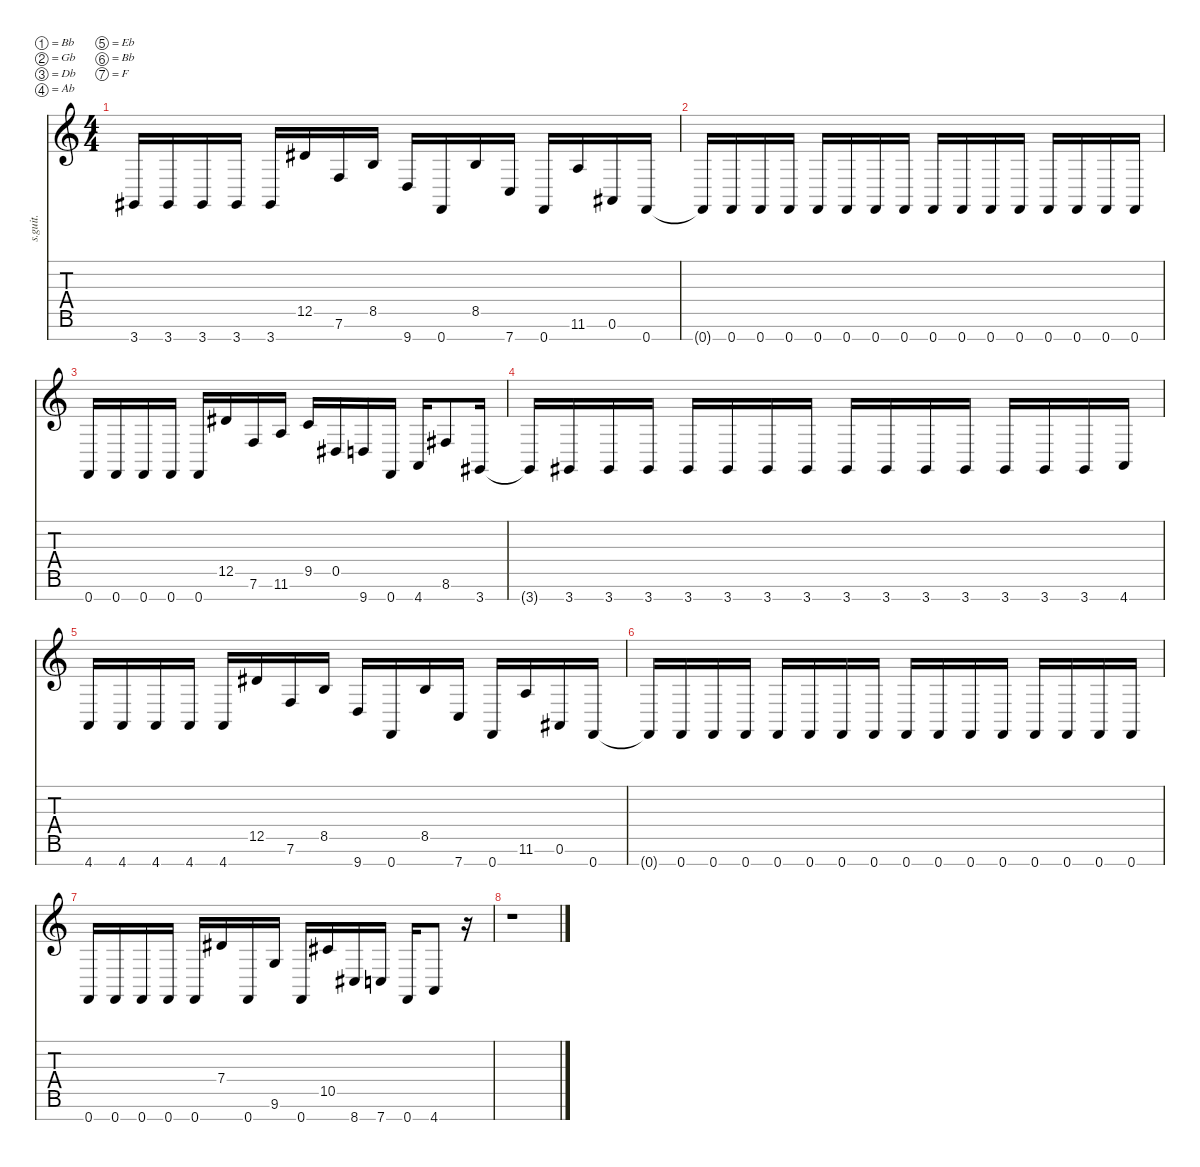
\defaultSystemsLayout 4
\hideDynamics
\bracketExtendMode nobrackets
\track ("Mårten Hagström" "s.guit.") {instrument distortionguitar}
\staff {score tabs}
\tuning (Bb3 Gb3 Db3 Ab2 Eb2 Bb1 F1)
\ts (4 4)
\tempo (110 hide)
\clef g2
\ks c
3.7{acc #}.16{lyrics (0 "") lyrics (1 "") lyrics (2 "") lyrics (3 "") lyrics (4 "") dy f} 3.7{acc #}.16{lyrics (0 "") lyrics (1 "") lyrics (2 "") lyrics (3 "") lyrics (4 "")} 3.7{acc #}.16{lyrics (0 "") lyrics (1 "") lyrics (2 "") lyrics (3 "") lyrics (4 "")} 3.7{acc #}.16{lyrics (0 "") lyrics (1 "") lyrics (2 "") lyrics (3 "") lyrics (4 "")} 3.7{acc #}.16{lyrics (0 "") lyrics (1 "") lyrics (2 "") lyrics (3 "") lyrics (4 "")} 12.5{acc #}.16{lyrics (0 "") lyrics (1 "") lyrics (2 "") lyrics (3 "") lyrics (4 "")} 7.6.16{lyrics (0 "") lyrics (1 "") lyrics (2 "") lyrics (3 "") lyrics (4 "")} 8.5.16{lyrics (0 "") lyrics (1 "") lyrics (2 "") lyrics (3 "") lyrics (4 "")} 9.7.16{lyrics (0 "") lyrics (1 "") lyrics (2 "") lyrics (3 "") lyrics (4 "")} 0.7.16{lyrics (0 "") lyrics (1 "") lyrics (2 "") lyrics (3 "") lyrics (4 "")} 8.5.16{lyrics (0 "") lyrics (1 "") lyrics (2 "") lyrics (3 "") lyrics (4 "")} 7.7.16{lyrics (0 "") lyrics (1 "") lyrics (2 "") lyrics (3 "") lyrics (4 "")} 0.7.16{lyrics (0 "") lyrics (1 "") lyrics (2 "") lyrics (3 "") lyrics (4 "")} 11.6.16{lyrics (0 "") lyrics (1 "") lyrics (2 "") lyrics (3 "") lyrics (4 "")} 0.6{acc #}.16{lyrics (0 "") lyrics (1 "") lyrics (2 "") lyrics (3 "") lyrics (4 "")} 0.7.16{lyrics (0 "") lyrics (1 "") lyrics (2 "") lyrics (3 "") lyrics (4 "")} |
0.7{t}.16{lyrics (0 "") lyrics (1 "") lyrics (2 "") lyrics (3 "") lyrics (4 "")} 0.7.16{lyrics (0 "") lyrics (1 "") lyrics (2 "") lyrics (3 "") lyrics (4 "")} 0.7.16{lyrics (0 "") lyrics (1 "") lyrics (2 "") lyrics (3 "") lyrics (4 "")} 0.7.16{lyrics (0 "") lyrics (1 "") lyrics (2 "") lyrics (3 "") lyrics (4 "")} 0.7.16{lyrics (0 "") lyrics (1 "") lyrics (2 "") lyrics (3 "") lyrics (4 "")} 0.7.16{lyrics (0 "") lyrics (1 "") lyrics (2 "") lyrics (3 "") lyrics (4 "")} 0.7.16{lyrics (0 "") lyrics (1 "") lyrics (2 "") lyrics (3 "") lyrics (4 "")} 0.7.16{lyrics (0 "") lyrics (1 "") lyrics (2 "") lyrics (3 "") lyrics (4 "")} 0.7.16{lyrics (0 "") lyrics (1 "") lyrics (2 "") lyrics (3 "") lyrics (4 "")} 0.7.16{lyrics (0 "") lyrics (1 "") lyrics (2 "") lyrics (3 "") lyrics (4 "")} 0.7.16{lyrics (0 "") lyrics (1 "") lyrics (2 "") lyrics (3 "") lyrics (4 "")} 0.7.16{lyrics (0 "") lyrics (1 "") lyrics (2 "") lyrics (3 "") lyrics (4 "")} 0.7.16{lyrics (0 "") lyrics (1 "") lyrics (2 "") lyrics (3 "") lyrics (4 "")} 0.7.16{lyrics (0 "") lyrics (1 "") lyrics (2 "") lyrics (3 "") lyrics (4 "")} 0.7.16{lyrics (0 "") lyrics (1 "") lyrics (2 "") lyrics (3 "") lyrics (4 "")} 0.7.16{lyrics (0 "") lyrics (1 "") lyrics (2 "") lyrics (3 "") lyrics (4 "")} |
0.7.16{lyrics (0 "") lyrics (1 "") lyrics (2 "") lyrics (3 "") lyrics (4 "")} 0.7.16{lyrics (0 "") lyrics (1 "") lyrics (2 "") lyrics (3 "") lyrics (4 "")} 0.7.16{lyrics (0 "") lyrics (1 "") lyrics (2 "") lyrics (3 "") lyrics (4 "")} 0.7.16{lyrics (0 "") lyrics (1 "") lyrics (2 "") lyrics (3 "") lyrics (4 "")} 0.7.16{lyrics (0 "") lyrics (1 "") lyrics (2 "") lyrics (3 "") lyrics (4 "")} 12.5{acc #}.16{lyrics (0 "") lyrics (1 "") lyrics (2 "") lyrics (3 "") lyrics (4 "")} 7.6.16{lyrics (0 "") lyrics (1 "") lyrics (2 "") lyrics (3 "") lyrics (4 "")} 11.6.16{lyrics (0 "") lyrics (1 "") lyrics (2 "") lyrics (3 "") lyrics (4 "")} 9.5.16{lyrics (0 "") lyrics (1 "") lyrics (2 "") lyrics (3 "") lyrics (4 "")} 0.5{acc #}.16{lyrics (0 "") lyrics (1 "") lyrics (2 "") lyrics (3 "") lyrics (4 "")} 9.7.16{lyrics (0 "") lyrics (1 "") lyrics (2 "") lyrics (3 "") lyrics (4 "")} 0.7.16{lyrics (0 "") lyrics (1 "") lyrics (2 "") lyrics (3 "") lyrics (4 "")} 4.7.16{lyrics (0 "") lyrics (1 "") lyrics (2 "") lyrics (3 "") lyrics (4 "")} 8.6{acc #}.8{lyrics (0 "") lyrics (1 "") lyrics (2 "") lyrics (3 "") lyrics (4 "")} 3.7{acc #}.16{lyrics (0 "") lyrics (1 "") lyrics (2 "") lyrics (3 "") lyrics (4 "")} |
3.7{t acc #}.16{lyrics (0 "") lyrics (1 "") lyrics (2 "") lyrics (3 "") lyrics (4 "")} 3.7{acc #}.16{lyrics (0 "") lyrics (1 "") lyrics (2 "") lyrics (3 "") lyrics (4 "")} 3.7{acc #}.16{lyrics (0 "") lyrics (1 "") lyrics (2 "") lyrics (3 "") lyrics (4 "")} 3.7{acc #}.16{lyrics (0 "") lyrics (1 "") lyrics (2 "") lyrics (3 "") lyrics (4 "")} 3.7{acc #}.16{lyrics (0 "") lyrics (1 "") lyrics (2 "") lyrics (3 "") lyrics (4 "")} 3.7{acc #}.16{lyrics (0 "") lyrics (1 "") lyrics (2 "") lyrics (3 "") lyrics (4 "")} 3.7{acc #}.16{lyrics (0 "") lyrics (1 "") lyrics (2 "") lyrics (3 "") lyrics (4 "")} 3.7{acc #}.16{lyrics (0 "") lyrics (1 "") lyrics (2 "") lyrics (3 "") lyrics (4 "")} 3.7{acc #}.16{lyrics (0 "") lyrics (1 "") lyrics (2 "") lyrics (3 "") lyrics (4 "")} 3.7{acc #}.16{lyrics (0 "") lyrics (1 "") lyrics (2 "") lyrics (3 "") lyrics (4 "")} 3.7{acc #}.16{lyrics (0 "") lyrics (1 "") lyrics (2 "") lyrics (3 "") lyrics (4 "")} 3.7{acc #}.16{lyrics (0 "") lyrics (1 "") lyrics (2 "") lyrics (3 "") lyrics (4 "")} 3.7{acc #}.16{lyrics (0 "") lyrics (1 "") lyrics (2 "") lyrics (3 "") lyrics (4 "")} 3.7{acc #}.16{lyrics (0 "") lyrics (1 "") lyrics (2 "") lyrics (3 "") lyrics (4 "")} 3.7{acc #}.16{lyrics (0 "") lyrics (1 "") lyrics (2 "") lyrics (3 "") lyrics (4 "")} 4.7.16{lyrics (0 "") lyrics (1 "") lyrics (2 "") lyrics (3 "") lyrics (4 "")} |
4.7.16{lyrics (0 "") lyrics (1 "") lyrics (2 "") lyrics (3 "") lyrics (4 "")} 4.7.16{lyrics (0 "") lyrics (1 "") lyrics (2 "") lyrics (3 "") lyrics (4 "")} 4.7.16{lyrics (0 "") lyrics (1 "") lyrics (2 "") lyrics (3 "") lyrics (4 "")} 4.7.16{lyrics (0 "") lyrics (1 "") lyrics (2 "") lyrics (3 "") lyrics (4 "")} 4.7.16{lyrics (0 "") lyrics (1 "") lyrics (2 "") lyrics (3 "") lyrics (4 "")} 12.5{acc #}.16{lyrics (0 "") lyrics (1 "") lyrics (2 "") lyrics (3 "") lyrics (4 "")} 7.6.16{lyrics (0 "") lyrics (1 "") lyrics (2 "") lyrics (3 "") lyrics (4 "")} 8.5.16{lyrics (0 "") lyrics (1 "") lyrics (2 "") lyrics (3 "") lyrics (4 "")} 9.7.16{lyrics (0 "") lyrics (1 "") lyrics (2 "") lyrics (3 "") lyrics (4 "")} 0.7.16{lyrics (0 "") lyrics (1 "") lyrics (2 "") lyrics (3 "") lyrics (4 "")} 8.5.16{lyrics (0 "") lyrics (1 "") lyrics (2 "") lyrics (3 "") lyrics (4 "")} 7.7.16{lyrics (0 "") lyrics (1 "") lyrics (2 "") lyrics (3 "") lyrics (4 "")} 0.7.16{lyrics (0 "") lyrics (1 "") lyrics (2 "") lyrics (3 "") lyrics (4 "")} 11.6.16{lyrics (0 "") lyrics (1 "") lyrics (2 "") lyrics (3 "") lyrics (4 "")} 0.6{acc #}.16{lyrics (0 "") lyrics (1 "") lyrics (2 "") lyrics (3 "") lyrics (4 "")} 0.7.16{lyrics (0 "") lyrics (1 "") lyrics (2 "") lyrics (3 "") lyrics (4 "")} |
0.7{t}.16{lyrics (0 "") lyrics (1 "") lyrics (2 "") lyrics (3 "") lyrics (4 "")} 0.7.16{lyrics (0 "") lyrics (1 "") lyrics (2 "") lyrics (3 "") lyrics (4 "")} 0.7.16{lyrics (0 "") lyrics (1 "") lyrics (2 "") lyrics (3 "") lyrics (4 "")} 0.7.16{lyrics (0 "") lyrics (1 "") lyrics (2 "") lyrics (3 "") lyrics (4 "")} 0.7.16{lyrics (0 "") lyrics (1 "") lyrics (2 "") lyrics (3 "") lyrics (4 "")} 0.7.16{lyrics (0 "") lyrics (1 "") lyrics (2 "") lyrics (3 "") lyrics (4 "")} 0.7.16{lyrics (0 "") lyrics (1 "") lyrics (2 "") lyrics (3 "") lyrics (4 "")} 0.7.16{lyrics (0 "") lyrics (1 "") lyrics (2 "") lyrics (3 "") lyrics (4 "")} 0.7.16{lyrics (0 "") lyrics (1 "") lyrics (2 "") lyrics (3 "") lyrics (4 "")} 0.7.16{lyrics (0 "") lyrics (1 "") lyrics (2 "") lyrics (3 "") lyrics (4 "")} 0.7.16{lyrics (0 "") lyrics (1 "") lyrics (2 "") lyrics (3 "") lyrics (4 "")} 0.7.16{lyrics (0 "") lyrics (1 "") lyrics (2 "") lyrics (3 "") lyrics (4 "")} 0.7.16{lyrics (0 "") lyrics (1 "") lyrics (2 "") lyrics (3 "") lyrics (4 "")} 0.7.16{lyrics (0 "") lyrics (1 "") lyrics (2 "") lyrics (3 "") lyrics (4 "")} 0.7.16{lyrics (0 "") lyrics (1 "") lyrics (2 "") lyrics (3 "") lyrics (4 "")} 0.7.16{lyrics (0 "") lyrics (1 "") lyrics (2 "") lyrics (3 "") lyrics (4 "")} |
0.7.16{lyrics (0 "") lyrics (1 "") lyrics (2 "") lyrics (3 "") lyrics (4 "")} 0.7.16{lyrics (0 "") lyrics (1 "") lyrics (2 "") lyrics (3 "") lyrics (4 "")} 0.7.16{lyrics (0 "") lyrics (1 "") lyrics (2 "") lyrics (3 "") lyrics (4 "")} 0.7.16{lyrics (0 "") lyrics (1 "") lyrics (2 "") lyrics (3 "") lyrics (4 "")} 0.7.16{lyrics (0 "") lyrics (1 "") lyrics (2 "") lyrics (3 "") lyrics (4 "")} 7.4{acc #}.16{lyrics (0 "") lyrics (1 "") lyrics (2 "") lyrics (3 "") lyrics (4 "")} 0.7.16{lyrics (0 "") lyrics (1 "") lyrics (2 "") lyrics (3 "") lyrics (4 "")} 9.6.16{lyrics (0 "") lyrics (1 "") lyrics (2 "") lyrics (3 "") lyrics (4 "")} 0.7.16{lyrics (0 "") lyrics (1 "") lyrics (2 "") lyrics (3 "") lyrics (4 "")} 10.5{acc #}.16{lyrics (0 "") lyrics (1 "") lyrics (2 "") lyrics (3 "") lyrics (4 "")} 8.7{acc #}.16{lyrics (0 "") lyrics (1 "") lyrics (2 "") lyrics (3 "") lyrics (4 "")} 7.7.16{lyrics (0 "") lyrics (1 "") lyrics (2 "") lyrics (3 "") lyrics (4 "")} 0.7.16{lyrics (0 "") lyrics (1 "") lyrics (2 "") lyrics (3 "") lyrics (4 "")} 4.7.8{lyrics (0 "") lyrics (1 "") lyrics (2 "") lyrics (3 "") lyrics (4 "")} r.16 |
r.1
